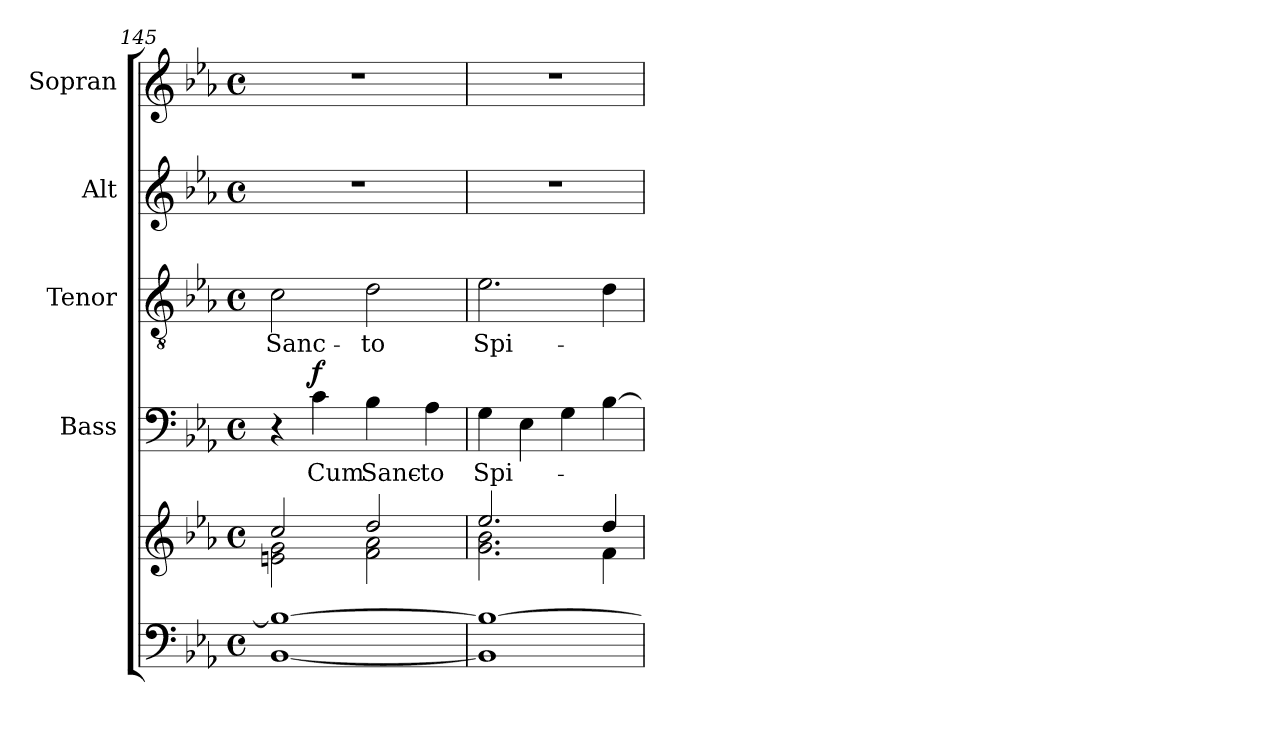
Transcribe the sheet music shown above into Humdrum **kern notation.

**kern	**kern	**kern	**text	**dynam	**kern	**text	**kern	**kern
*part5	*part5	*part4	*part4	*part4	*part3	*part3	*part2	*part1
*staff6	*staff5	*staff4	*staff4	*staff4	*staff3	*staff3	*staff2	*staff1
*	*	*I"Bass	*	*	*I"Tenor	*	*I"Alt	*I"Sopran
*	*	*I'B.	*	*	*I'T.	*	*I'A.	*I'S.
*clefF4	*clefG2	*clefF4	*	*	*clefGv2	*	*clefG2	*clefG2
*k[b-e-a-]	*k[b-e-a-]	*k[b-e-a-]	*	*	*k[b-e-a-]	*	*k[b-e-a-]	*k[b-e-a-]
*E-:	*E-:	*E-:	*	*	*E-:	*	*E-:	*E-:
*M4/4	*M4/4	*M4/4	*	*	*M4/4	*	*M4/4	*M4/4
*met(c)	*met(c)	*met(c)	*	*	*met(c)	*	*met(c)	*met(c)
=145	=145	=145	=145	=145	=145	=145	=145	=145
*^	*^	*	*	*	*	*	*	*
!	!	!	!	!	!	!	!	!LO:LY:b	!	!
1B-_	[<1BB-	2cc/	2en\ 2g\	4r	.	.	2c\	Sanc-	1r	1r
!	!	!	!	!	!LO:LY:b	!LO:DY:a	!	!	!	!
.	.	.	.	4c\	Cum	f	.	.	.	.
!	!	!	!	!	!LO:LY:b	!	!	!LO:LY:b	!	!
.	.	2dd/	2f\ 2a-\	4B-\	Sanc-	.	2d\	-to	.	.
!	!	!	!	!	!LO:LY:b	!	!	!	!	!
.	.	.	.	4A-\	-to	.	.	.	.	.
=146	=146	=146	=146	=146	=146	=146	=146	=146	=146	=146
!	!	!	!	!	!LO:LY:b	!	!	!LO:LY:b	!	!
1B-_	1BB-]	2.ee-/	2.g\ 2.b-\	4G\	Spi-	.	2.e-\	Spi-	1r	1r
.	.	.	.	4E-\	.	.	.	.	.	.
.	.	.	.	4G\	.	.	.	.	.	.
.	.	4dd/	4f\	[4B-\	.	.	4d\	.	.	.
*v	*v	*	*	*	*	*	*	*	*	*
*	*v	*v	*	*	*	*	*	*	*
=	=	=	=	=	=	=	=	=
*-	*-	*-	*-	*-	*-	*-	*-	*-
